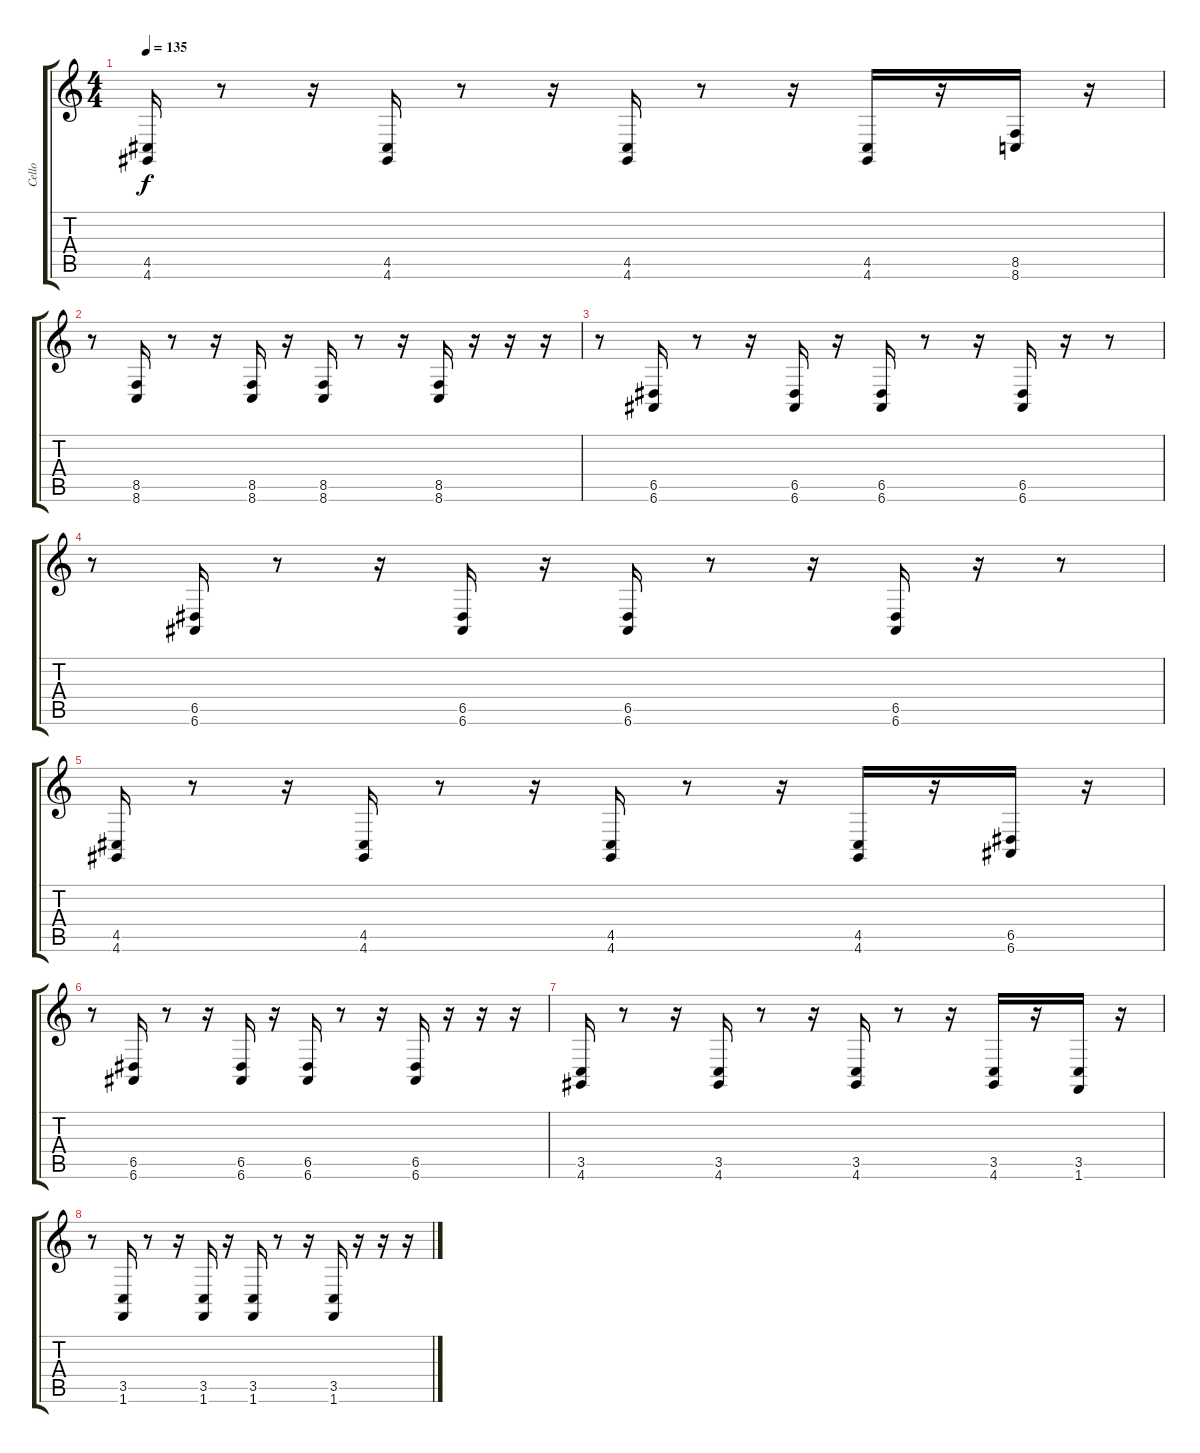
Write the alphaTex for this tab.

\track ("Cello " "Cello ") {instrument stringensemble1}
\staff {score tabs}
\tuning (E4 B3 G3 D3 A2 E2) {hide}
\ts (4 4)
\tempo 135
\clef g2
\ks c
(4.5 4.6).16{dy f} r.8 r.16 (4.5 4.6).16 r.8 r.16 (4.5 4.6).16 r.8 r.16 (4.5 4.6).16 r.16 (8.5 8.6).16 r.16 |
r.8 (8.5 8.6).16 r.8 r.16 (8.5 8.6).16 r.16 (8.5 8.6).16 r.8 r.16 (8.5 8.6).16 r.16 r.16 r.16 |
r.8 (6.5 6.6).16 r.8 r.16 (6.5 6.6).16 r.16 (6.5 6.6).16 r.8 r.16 (6.5 6.6).16 r.16 r.8 |
r.8 (6.5 6.6).16 r.8 r.16 (6.5 6.6).16 r.16 (6.5 6.6).16 r.8 r.16 (6.5 6.6).16 r.16 r.8 |
(4.5 4.6).16 r.8 r.16 (4.5 4.6).16 r.8 r.16 (4.5 4.6).16 r.8 r.16 (4.5 4.6).16 r.16 (6.5 6.6).16 r.16 |
r.8 (6.5 6.6).16 r.8 r.16 (6.5 6.6).16 r.16 (6.5 6.6).16 r.8 r.16 (6.5 6.6).16 r.16 r.16 r.16 |
(3.5 4.6).16 r.8 r.16 (3.5 4.6).16 r.8 r.16 (3.5 4.6).16 r.8 r.16 (3.5 4.6).16 r.16 (3.5 1.6).16 r.16 |
r.8 (3.5 1.6).16 r.8 r.16 (3.5 1.6).16 r.16 (3.5 1.6).16 r.8 r.16 (3.5 1.6).16 r.16 r.16 r.16
